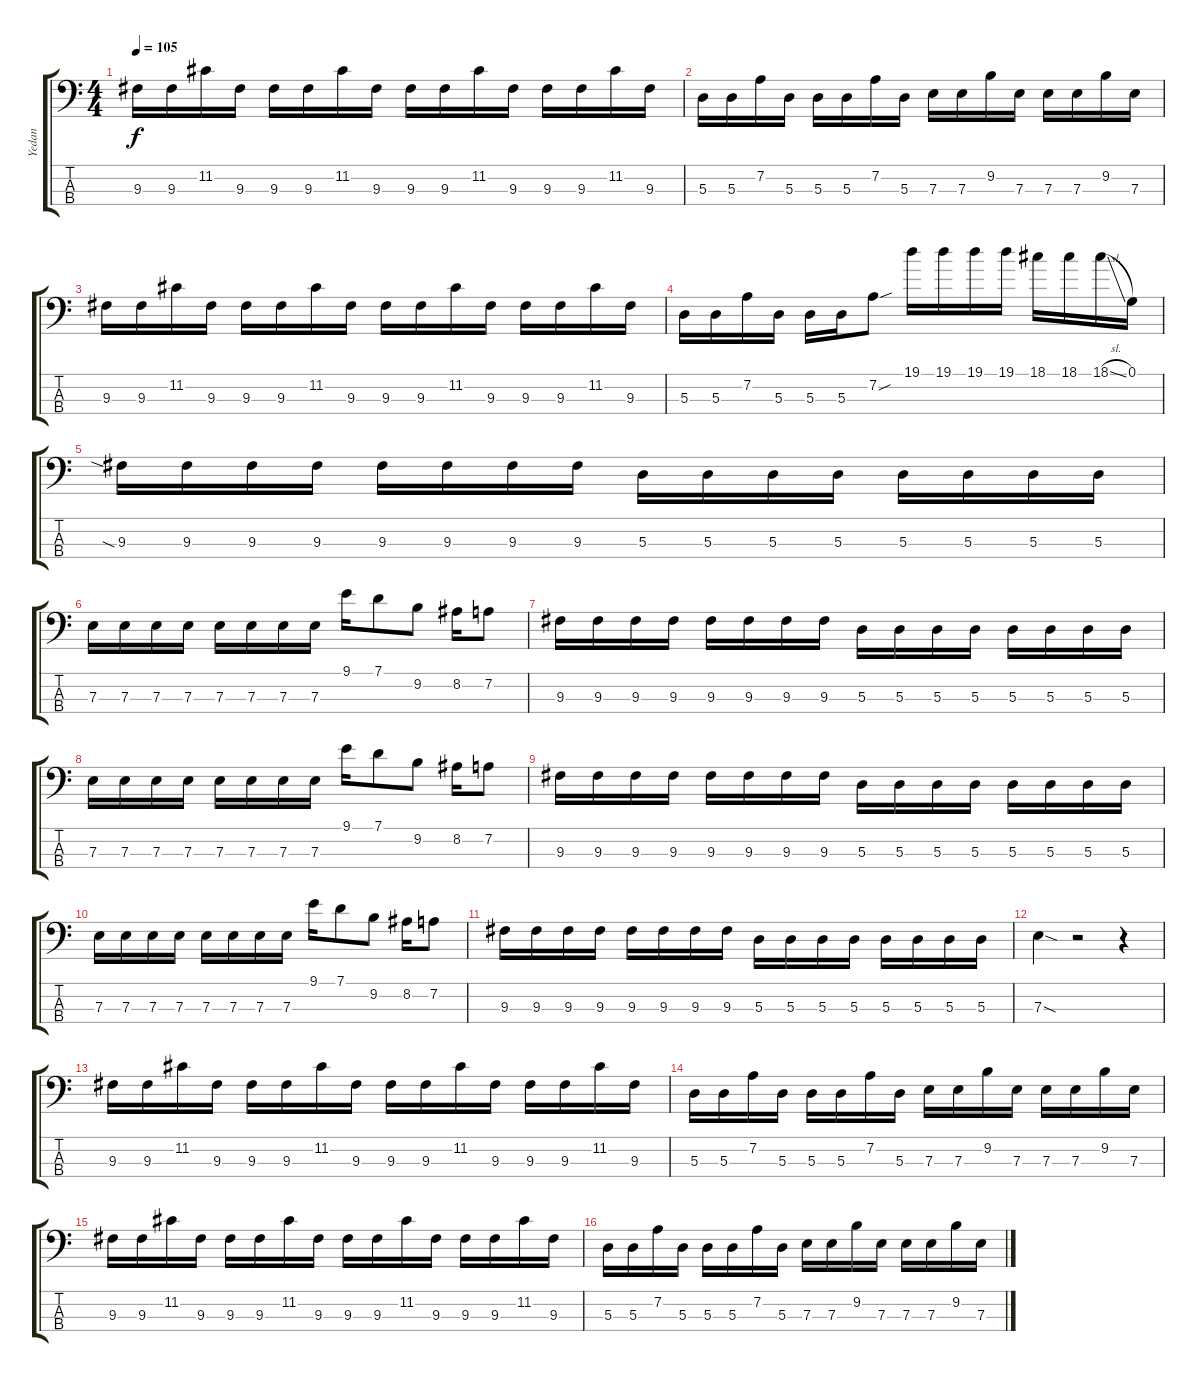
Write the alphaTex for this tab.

\track ("Yedan" "Yedan") {instrument electricbassfinger}
\staff {score tabs}
\tuning (G2 D2 A1 E1) {hide}
\ts (4 4)
\tempo 105
\clef f4
\ks c
9.3.16{dy f} 9.3.16 11.2.16 9.3.16 9.3.16 9.3.16 11.2.16 9.3.16 9.3.16 9.3.16 11.2.16 9.3.16 9.3.16 9.3.16 11.2.16 9.3.16 |
5.3.16 5.3.16 7.2.16 5.3.16 5.3.16 5.3.16 7.2.16 5.3.16 7.3.16 7.3.16 9.2.16 7.3.16 7.3.16 7.3.16 9.2.16 7.3.16 |
9.3.16 9.3.16 11.2.16 9.3.16 9.3.16 9.3.16 11.2.16 9.3.16 9.3.16 9.3.16 11.2.16 9.3.16 9.3.16 9.3.16 11.2.16 9.3.16 |
5.3.16 5.3.16 7.2.16 5.3.16 5.3.16 5.3.16 7.2{sou}.8 19.1.16 19.1.16 19.1.16 19.1.16 18.1.16 18.1.16 18.1{sl}.16 0.1.16 |
9.3{sia}.16 9.3.16 9.3.16 9.3.16 9.3.16 9.3.16 9.3.16 9.3.16 5.3.16 5.3.16 5.3.16 5.3.16 5.3.16 5.3.16 5.3.16 5.3.16 |
7.3.16 7.3.16 7.3.16 7.3.16 7.3.16 7.3.16 7.3.16 7.3.16 9.1.16 7.1.8 9.2.8 8.2.16 7.2.8 |
9.3.16 9.3.16 9.3.16 9.3.16 9.3.16 9.3.16 9.3.16 9.3.16 5.3.16 5.3.16 5.3.16 5.3.16 5.3.16 5.3.16 5.3.16 5.3.16 |
7.3.16 7.3.16 7.3.16 7.3.16 7.3.16 7.3.16 7.3.16 7.3.16 9.1.16 7.1.8 9.2.8 8.2.16 7.2.8 |
9.3.16 9.3.16 9.3.16 9.3.16 9.3.16 9.3.16 9.3.16 9.3.16 5.3.16 5.3.16 5.3.16 5.3.16 5.3.16 5.3.16 5.3.16 5.3.16 |
7.3.16 7.3.16 7.3.16 7.3.16 7.3.16 7.3.16 7.3.16 7.3.16 9.1.16 7.1.8 9.2.8 8.2.16 7.2.8 |
9.3.16 9.3.16 9.3.16 9.3.16 9.3.16 9.3.16 9.3.16 9.3.16 5.3.16 5.3.16 5.3.16 5.3.16 5.3.16 5.3.16 5.3.16 5.3.16 |
7.3{sod}.4 r.2 r.4 |
9.3.16 9.3.16 11.2.16 9.3.16 9.3.16 9.3.16 11.2.16 9.3.16 9.3.16 9.3.16 11.2.16 9.3.16 9.3.16 9.3.16 11.2.16 9.3.16 |
5.3.16 5.3.16 7.2.16 5.3.16 5.3.16 5.3.16 7.2.16 5.3.16 7.3.16 7.3.16 9.2.16 7.3.16 7.3.16 7.3.16 9.2.16 7.3.16 |
9.3.16 9.3.16 11.2.16 9.3.16 9.3.16 9.3.16 11.2.16 9.3.16 9.3.16 9.3.16 11.2.16 9.3.16 9.3.16 9.3.16 11.2.16 9.3.16 |
5.3.16 5.3.16 7.2.16 5.3.16 5.3.16 5.3.16 7.2.16 5.3.16 7.3.16 7.3.16 9.2.16 7.3.16 7.3.16 7.3.16 9.2.16 7.3.16
